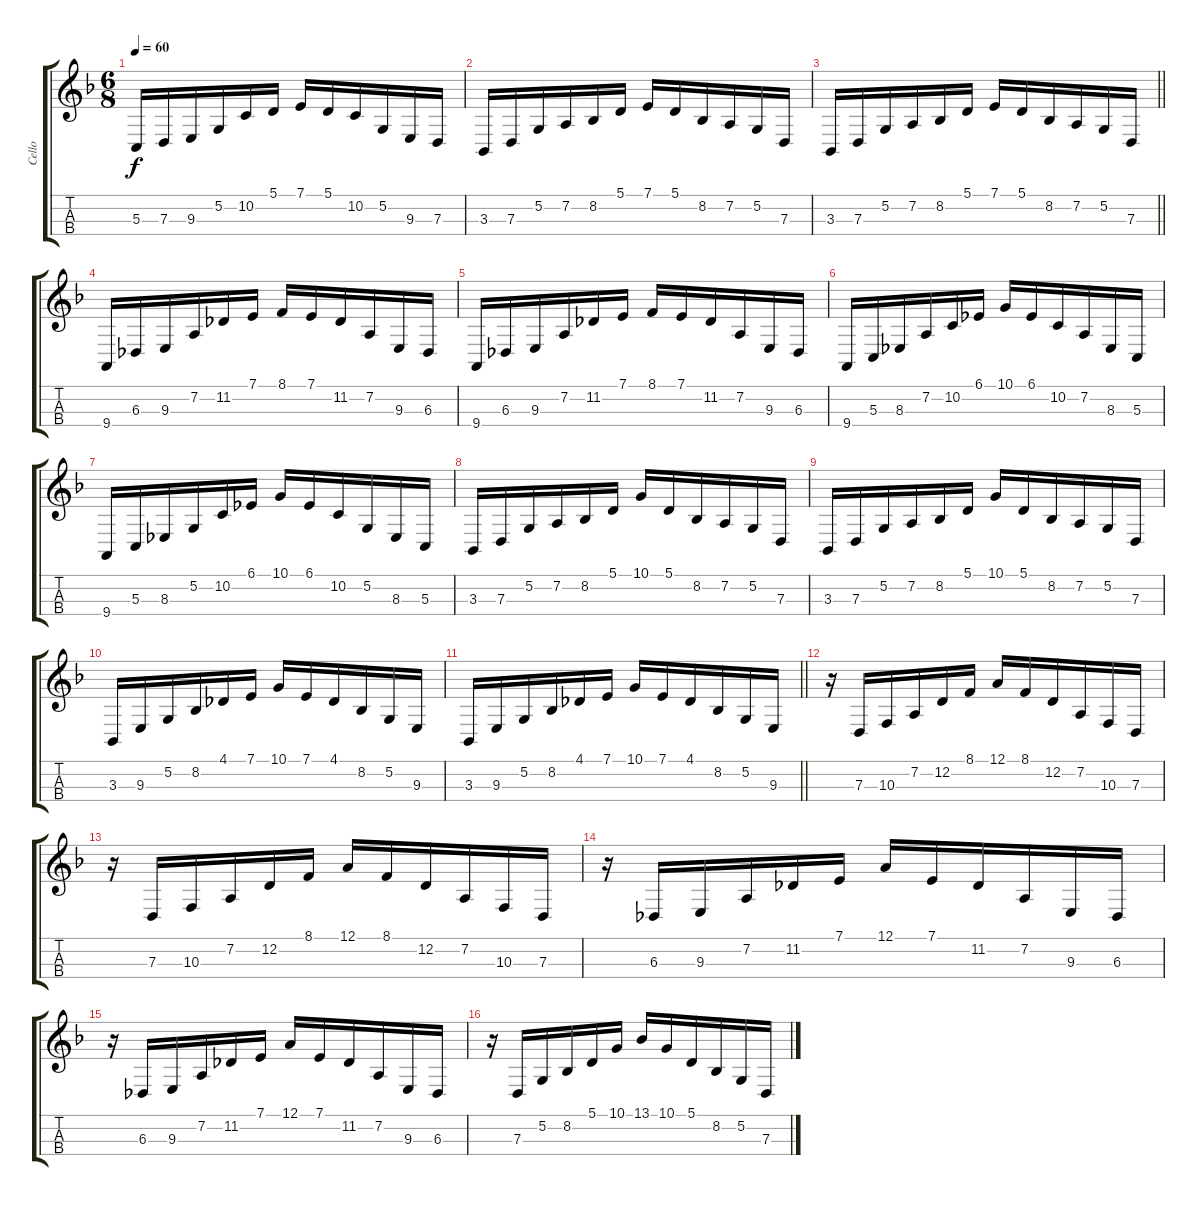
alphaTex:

\track ("Cello" "Cello") {instrument stringensemble1}
\staff {score tabs}
\tuning (A3 D3 G2 C2) {hide}
\ts (6 8)
\tempo 60
\clef g2
\ks dminor
5.3.16{dy f} 7.3.16 9.3.16 5.2.16 10.2.16 5.1.16 7.1.16 5.1.16 10.2.16 5.2.16 9.3.16 7.3.16 |
3.3.16 7.3.16 5.2.16 7.2.16 8.2.16 5.1.16 7.1.16 5.1.16 8.2.16 7.2.16 5.2.16 7.3.16 |
\barLineRight lightlight
3.3.16 7.3.16 5.2.16 7.2.16 8.2.16 5.1.16 7.1.16 5.1.16 8.2.16 7.2.16 5.2.16 7.3.16 |
\section ("" "")
9.4.16 6.3.16 9.3.16 7.2.16 11.2.16 7.1.16 8.1.16 7.1.16 11.2.16 7.2.16 9.3.16 6.3.16 |
9.4.16 6.3.16 9.3.16 7.2.16 11.2.16 7.1.16 8.1.16 7.1.16 11.2.16 7.2.16 9.3.16 6.3.16 |
9.4.16 5.3.16 8.3.16 7.2.16 10.2.16 6.1.16 10.1.16 6.1.16 10.2.16 7.2.16 8.3.16 5.3.16 |
9.4.16 5.3.16 8.3.16 5.2.16 10.2.16 6.1.16 10.1.16 6.1.16 10.2.16 5.2.16 8.3.16 5.3.16 |
3.3.16 7.3.16 5.2.16 7.2.16 8.2.16 5.1.16 10.1.16 5.1.16 8.2.16 7.2.16 5.2.16 7.3.16 |
3.3.16 7.3.16 5.2.16 7.2.16 8.2.16 5.1.16 10.1.16 5.1.16 8.2.16 7.2.16 5.2.16 7.3.16 |
3.3.16 9.3.16 5.2.16 8.2.16 4.1.16 7.1.16 10.1.16 7.1.16 4.1.16 8.2.16 5.2.16 9.3.16 |
\barLineRight lightlight
3.3.16 9.3.16 5.2.16 8.2.16 4.1.16 7.1.16 10.1.16 7.1.16 4.1.16 8.2.16 5.2.16 9.3.16 |
\section ("" "")
r.16 7.3.16 10.3.16 7.2.16 12.2.16 8.1.16 12.1.16 8.1.16 12.2.16 7.2.16 10.3.16 7.3.16 |
r.16 7.3.16 10.3.16 7.2.16 12.2.16 8.1.16 12.1.16 8.1.16 12.2.16 7.2.16 10.3.16 7.3.16 |
r.16 6.3.16 9.3.16 7.2.16 11.2.16 7.1.16 12.1.16 7.1.16 11.2.16 7.2.16 9.3.16 6.3.16 |
r.16 6.3.16 9.3.16 7.2.16 11.2.16 7.1.16 12.1.16 7.1.16 11.2.16 7.2.16 9.3.16 6.3.16 |
r.16 7.3.16 5.2.16 8.2.16 5.1.16 10.1.16 13.1.16 10.1.16 5.1.16 8.2.16 5.2.16 7.3.16
